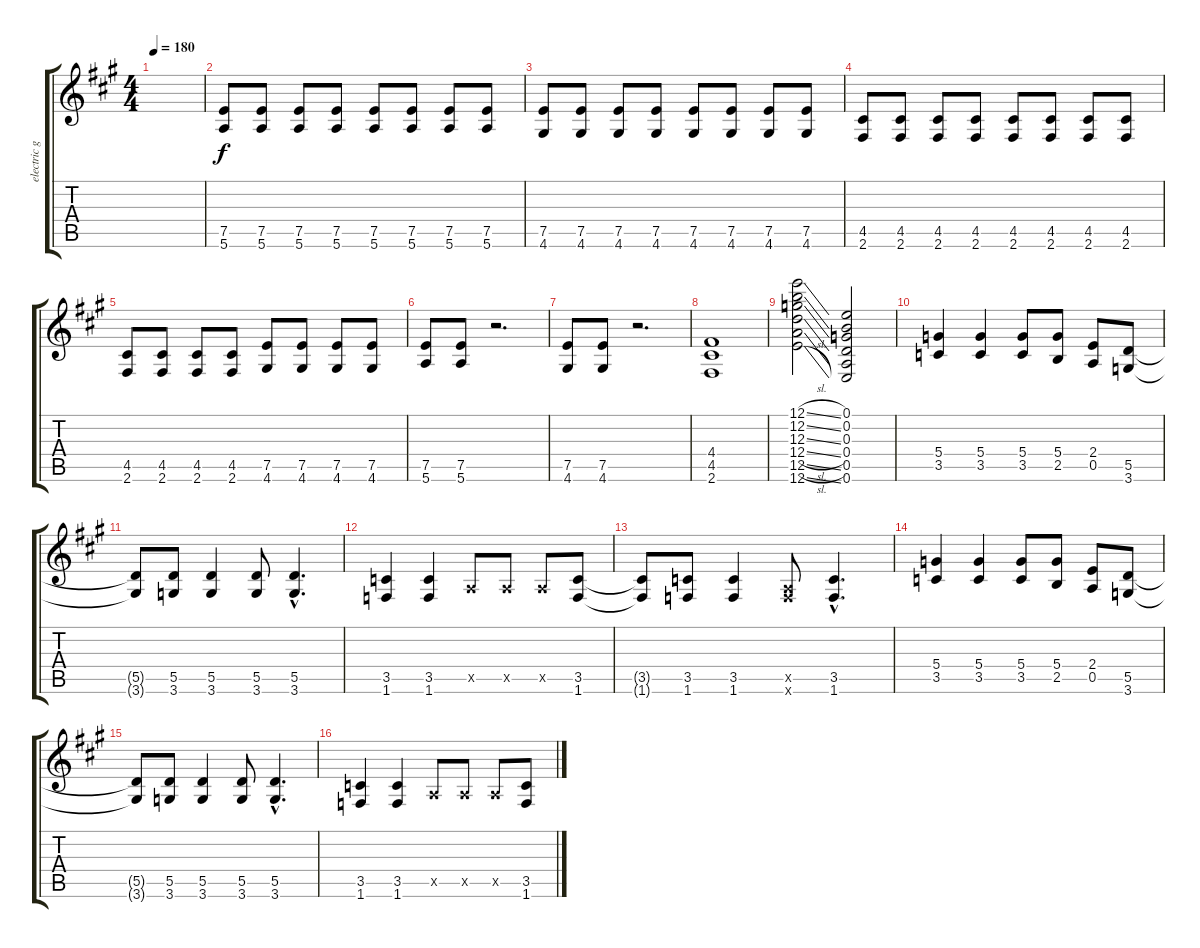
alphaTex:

\track ("electric guitar 1" "electric g") {instrument electricguitarclean}
\staff {score tabs}
\tuning (E4 B3 G3 D3 A2 E2) {hide}
\ts (4 4)
\tempo 180
\clef g2
\ks a
|
(7.5 5.6).8 (7.5 5.6).8 (7.5 5.6).8 (7.5 5.6).8 (7.5 5.6).8 (7.5 5.6).8 (7.5 5.6).8 (7.5 5.6).8 |
(7.5 4.6).8 (7.5 4.6).8 (7.5 4.6).8 (7.5 4.6).8 (7.5 4.6).8 (7.5 4.6).8 (7.5 4.6).8 (7.5 4.6).8 |
(4.5 2.6).8 (4.5 2.6).8 (4.5 2.6).8 (4.5 2.6).8 (4.5 2.6).8 (4.5 2.6).8 (4.5 2.6).8 (4.5 2.6).8 |
(4.5 2.6).8 (4.5 2.6).8 (4.5 2.6).8 (4.5 2.6).8 (7.5 4.6).8 (7.5 4.6).8 (7.5 4.6).8 (7.5 4.6).8 |
(7.5 5.6).8 (7.5 5.6).8 r.2{d} |
(7.5 4.6).8 (7.5 4.6).8 r.2{d} |
(4.4 4.5 2.6).1 |
(12.1{sl} 12.2{sl} 12.3{sl} 12.4{sl} 12.5{sl} 12.6{sl}).2 (0.1 0.2 0.3 0.4 0.5 0.6).2 |
(5.4 3.5).4 (5.4 3.5).4 (5.4 3.5).8 (5.4 2.5).8 (2.4 0.5).8 (5.5 3.6).8 |
(5.5{t} 3.6{t}).8 (5.5 3.6).8 (5.5 3.6).4 (5.5 3.6).8 (5.5{hac} 3.6{hac}).4{d} |
(3.5 1.6).4 (3.5 1.6).4 0.5{x}.8 0.5{x}.8 0.5{x}.8 (3.5 1.6).8 |
(3.5{t} 1.6{t}).8 (3.5 1.6).8 (3.5 1.6).4 (0.5{x} 1.6{x}).8 (3.5{hac} 1.6{hac}).4{d} |
(5.4 3.5).4 (5.4 3.5).4 (5.4 3.5).8 (5.4 2.5).8 (2.4 0.5).8 (5.5 3.6).8 |
(5.5{t} 3.6{t}).8 (5.5 3.6).8 (5.5 3.6).4 (5.5 3.6).8 (5.5{hac} 3.6{hac}).4{d} |
(3.5 1.6).4 (3.5 1.6).4 0.5{x}.8 0.5{x}.8 0.5{x}.8 (3.5 1.6).8
